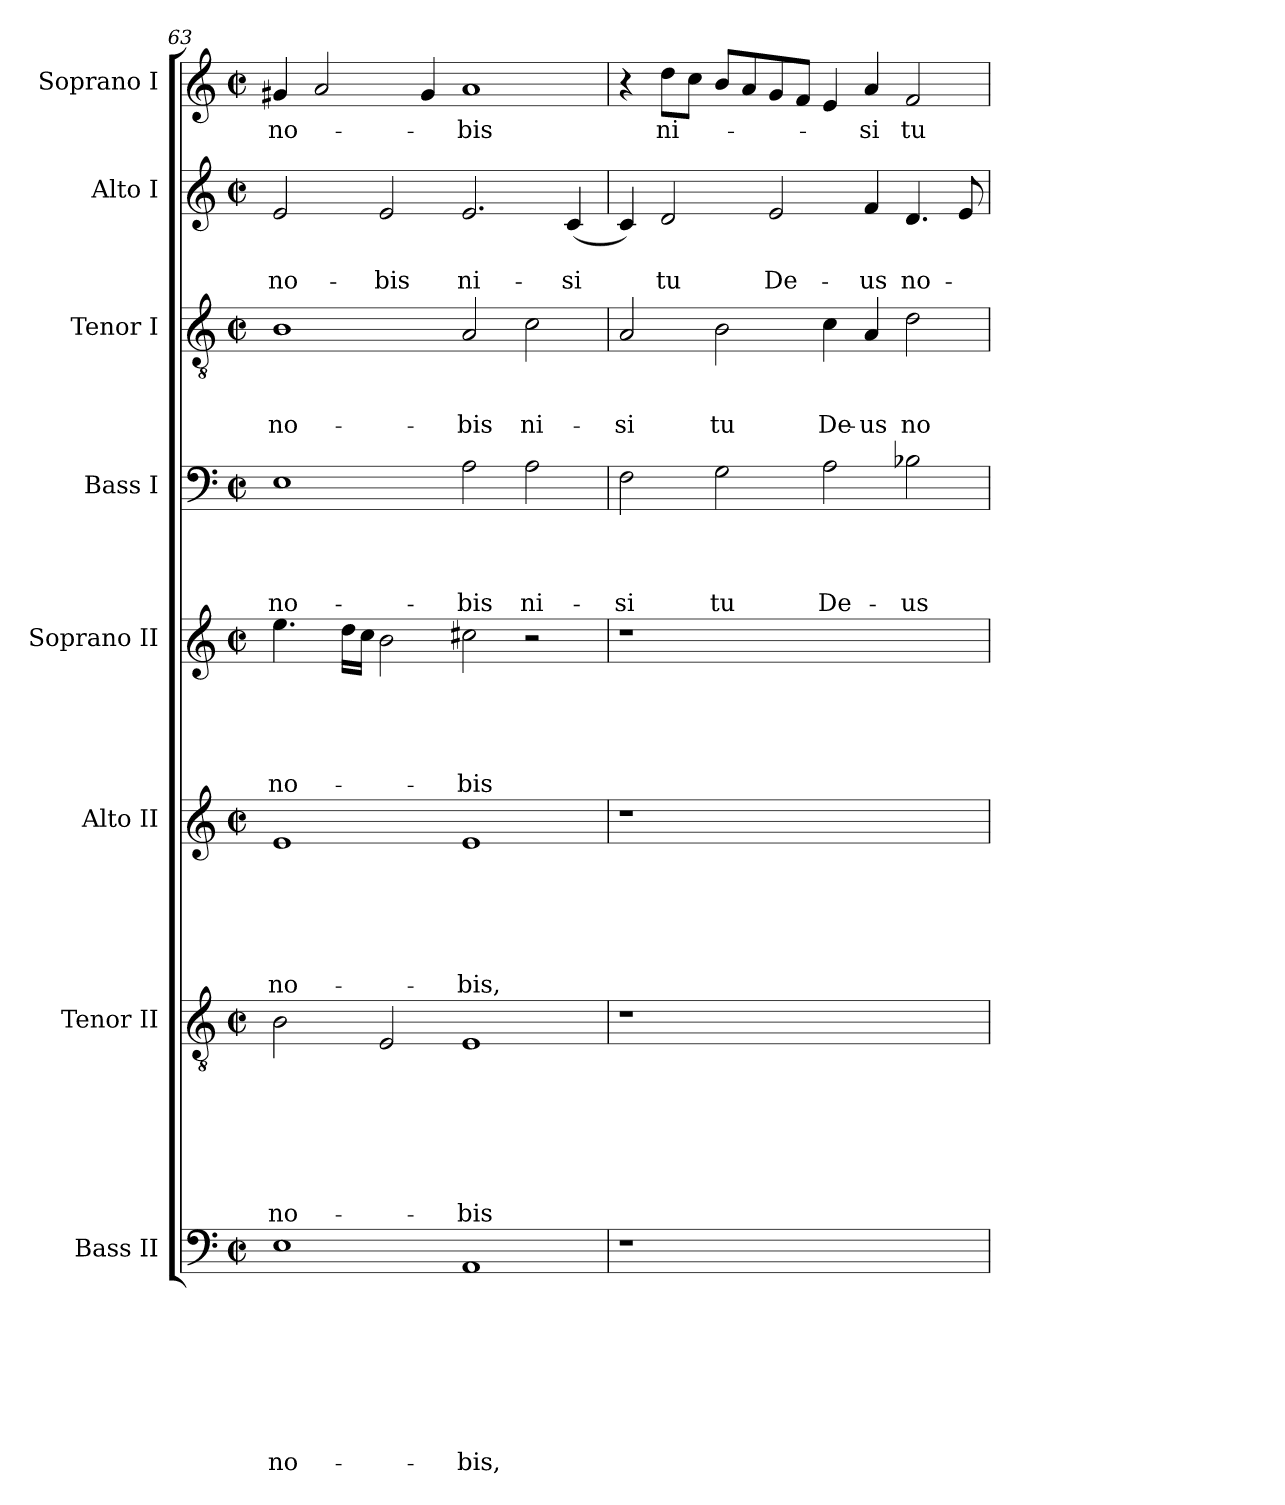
**kern	**text	**text	**text	**text	**text	**text	**text	**text	**kern	**text	**text	**text	**text	**text	**text	**text	**kern	**text	**text	**text	**text	**text	**text	**kern	**text	**text	**text	**text	**text	**kern	**text	**text	**text	**text	**kern	**text	**text	**text	**kern	**text	**text	**kern	**text
*part8	*part8	*part8	*part8	*part8	*part8	*part8	*part8	*part8	*part7	*part7	*part7	*part7	*part7	*part7	*part7	*part7	*part6	*part6	*part6	*part6	*part6	*part6	*part6	*part5	*part5	*part5	*part5	*part5	*part5	*part4	*part4	*part4	*part4	*part4	*part3	*part3	*part3	*part3	*part2	*part2	*part2	*part1	*part1
*staff8	*staff8	*staff8	*staff8	*staff8	*staff8	*staff8	*staff8	*staff8	*staff7	*staff7	*staff7	*staff7	*staff7	*staff7	*staff7	*staff7	*staff6	*staff6	*staff6	*staff6	*staff6	*staff6	*staff6	*staff5	*staff5	*staff5	*staff5	*staff5	*staff5	*staff4	*staff4	*staff4	*staff4	*staff4	*staff3	*staff3	*staff3	*staff3	*staff2	*staff2	*staff2	*staff1	*staff1
*I"Bass II	*	*	*	*	*	*	*	*	*I"Tenor II	*	*	*	*	*	*	*	*I"Alto II	*	*	*	*	*	*	*I"Soprano II	*	*	*	*	*	*I"Bass I	*	*	*	*	*I"Tenor I	*	*	*	*I"Alto I	*	*	*I"Soprano I	*
*clefF4	*	*	*	*	*	*	*	*	*clefGv2	*	*	*	*	*	*	*	*clefG2	*	*	*	*	*	*	*clefG2	*	*	*	*	*	*clefF4	*	*	*	*	*clefGv2	*	*	*	*clefG2	*	*	*clefG2	*
*k[]	*	*	*	*	*	*	*	*	*k[]	*	*	*	*	*	*	*	*k[]	*	*	*	*	*	*	*k[]	*	*	*	*	*	*k[]	*	*	*	*	*k[]	*	*	*	*k[]	*	*	*k[]	*
*C:	*	*	*	*	*	*	*	*	*C:	*	*	*	*	*	*	*	*C:	*	*	*	*	*	*	*C:	*	*	*	*	*	*C:	*	*	*	*	*C:	*	*	*	*C:	*	*	*C:	*
*M2/2	*	*	*	*	*	*	*	*	*M2/2	*	*	*	*	*	*	*	*M2/2	*	*	*	*	*	*	*M2/2	*	*	*	*	*	*M2/2	*	*	*	*	*M2/2	*	*	*	*M2/2	*	*	*M2/2	*
*met(c|)	*	*	*	*	*	*	*	*	*met(c|)	*	*	*	*	*	*	*	*met(c|)	*	*	*	*	*	*	*met(c|)	*	*	*	*	*	*met(c|)	*	*	*	*	*met(c|)	*	*	*	*met(c|)	*	*	*met(c|)	*
=63	=63	=63	=63	=63	=63	=63	=63	=63	=63	=63	=63	=63	=63	=63	=63	=63	=63	=63	=63	=63	=63	=63	=63	=63	=63	=63	=63	=63	=63	=63	=63	=63	=63	=63	=63	=63	=63	=63	=63	=63	=63	=63	=63
!	!	!	!	!	!	!	!	!LO:LY:b	!	!	!	!	!	!	!	!LO:LY:b	!	!	!	!	!	!	!LO:LY:b	!	!	!	!	!	!LO:LY:b	!	!	!	!	!LO:LY:b	!	!	!	!LO:LY:b	!	!	!LO:LY:b	!	!LO:LY:b
1E	.	.	.	.	.	.	.	no-	2B\	.	.	.	.	.	.	no-	1e	.	.	.	.	.	no-	4.ee\	.	.	.	.	no-	1E	.	.	.	no-	1B	.	.	no-	2e/	.	no-	4g#X/	no-
.	.	.	.	.	.	.	.	.	.	.	.	.	.	.	.	.	.	.	.	.	.	.	.	.	.	.	.	.	.	.	.	.	.	.	.	.	.	.	.	.	.	2a/	.
.	.	.	.	.	.	.	.	.	.	.	.	.	.	.	.	.	.	.	.	.	.	.	.	16dd\LL	.	.	.	.	.	.	.	.	.	.	.	.	.	.	.	.	.	.	.
.	.	.	.	.	.	.	.	.	.	.	.	.	.	.	.	.	.	.	.	.	.	.	.	16cc\JJ	.	.	.	.	.	.	.	.	.	.	.	.	.	.	.	.	.	.	.
!	!	!	!	!	!	!	!	!	!	!	!	!	!	!	!	!	!	!	!	!	!	!	!	!	!	!	!	!	!	!	!	!	!	!	!	!	!	!	!	!	!LO:LY:b	!	!
.	.	.	.	.	.	.	.	.	2E/	.	.	.	.	.	.	.	.	.	.	.	.	.	.	2b\	.	.	.	.	.	.	.	.	.	.	.	.	.	.	2e/	.	-bis	.	.
.	.	.	.	.	.	.	.	.	.	.	.	.	.	.	.	.	.	.	.	.	.	.	.	.	.	.	.	.	.	.	.	.	.	.	.	.	.	.	.	.	.	4g#/	.
!	!	!	!	!	!	!	!	!LO:LY:b	!	!	!	!	!	!	!	!LO:LY:b	!	!	!	!	!	!	!LO:LY:b	!	!	!	!	!	!LO:LY:b	!	!	!	!	!LO:LY:b	!	!	!	!LO:LY:b	!	!	!LO:LY:b	!	!LO:LY:b
1AA	.	.	.	.	.	.	.	-bis,	1E	.	.	.	.	.	.	-bis	1e	.	.	.	.	.	-bis,	2cc#X\	.	.	.	.	-bis	2A\	.	.	.	-bis	2A/	.	.	-bis	2.e/	.	ni-	1a	-bis
!	!	!	!	!	!	!	!	!	!	!	!	!	!	!	!	!	!	!	!	!	!	!	!	!	!	!	!	!	!	!	!	!	!	!LO:LY:b	!	!	!	!LO:LY:b	!	!	!	!	!
.	.	.	.	.	.	.	.	.	.	.	.	.	.	.	.	.	.	.	.	.	.	.	.	2r	.	.	.	.	.	2A\	.	.	.	ni-	2c\	.	.	ni-	.	.	.	.	.
!	!	!	!	!	!	!	!	!	!	!	!	!	!	!	!	!	!	!	!	!	!	!	!	!	!	!	!	!	!	!	!	!	!	!	!	!	!	!	!	!	!LO:LY:b	!	!
.	.	.	.	.	.	.	.	.	.	.	.	.	.	.	.	.	.	.	.	.	.	.	.	.	.	.	.	.	.	.	.	.	.	.	.	.	.	.	(<4c/	.	-si	.	.
!!LO:PB:g=z
=64	=64	=64	=64	=64	=64	=64	=64	=64	=64	=64	=64	=64	=64	=64	=64	=64	=64	=64	=64	=64	=64	=64	=64	=64	=64	=64	=64	=64	=64	=64	=64	=64	=64	=64	=64	=64	=64	=64	=64	=64	=64	=64	=64
!	!	!	!	!	!	!	!	!	!	!	!	!	!	!	!	!	!	!	!	!	!	!	!	!	!	!	!	!	!	!	!	!	!	!LO:LY:b	!	!	!	!LO:LY:b	!	!	!	!	!
1r	.	.	.	.	.	.	.	.	1r	.	.	.	.	.	.	.	1r	.	.	.	.	.	.	1r	.	.	.	.	.	2F\	.	.	.	-si	2A/	.	.	-si	4c/)	.	.	4r	.
!	!	!	!	!	!	!	!	!	!	!	!	!	!	!	!	!	!	!	!	!	!	!	!	!	!	!	!	!	!	!	!	!	!	!	!	!	!	!	!	!	!LO:LY:b	!	!LO:LY:b
.	.	.	.	.	.	.	.	.	.	.	.	.	.	.	.	.	.	.	.	.	.	.	.	.	.	.	.	.	.	.	.	.	.	.	.	.	.	.	2d/	.	tu	8dd\L	ni-
.	.	.	.	.	.	.	.	.	.	.	.	.	.	.	.	.	.	.	.	.	.	.	.	.	.	.	.	.	.	.	.	.	.	.	.	.	.	.	.	.	.	8cc\J	.
!	!	!	!	!	!	!	!	!	!	!	!	!	!	!	!	!	!	!	!	!	!	!	!	!	!	!	!	!	!	!	!	!	!	!LO:LY:b	!	!	!	!LO:LY:b	!	!	!	!	!
.	.	.	.	.	.	.	.	.	.	.	.	.	.	.	.	.	.	.	.	.	.	.	.	.	.	.	.	.	.	2G\	.	.	.	tu	2B\	.	.	tu	.	.	.	8b/L	.
.	.	.	.	.	.	.	.	.	.	.	.	.	.	.	.	.	.	.	.	.	.	.	.	.	.	.	.	.	.	.	.	.	.	.	.	.	.	.	.	.	.	8a/	.
!	!	!	!	!	!	!	!	!	!	!	!	!	!	!	!	!	!	!	!	!	!	!	!	!	!	!	!	!	!	!	!	!	!	!	!	!	!	!	!	!	!LO:LY:b	!	!
.	.	.	.	.	.	.	.	.	.	.	.	.	.	.	.	.	.	.	.	.	.	.	.	.	.	.	.	.	.	.	.	.	.	.	.	.	.	.	2e/	.	De-	8g/	.
.	.	.	.	.	.	.	.	.	.	.	.	.	.	.	.	.	.	.	.	.	.	.	.	.	.	.	.	.	.	.	.	.	.	.	.	.	.	.	.	.	.	8f/J	.
!	!	!	!	!	!	!	!	!	!	!	!	!	!	!	!	!	!	!	!	!	!	!	!	!	!	!	!	!	!	!	!	!	!	!LO:LY:b	!	!	!	!LO:LY:b	!	!	!	!	!
1ryy	.	.	.	.	.	.	.	.	1ryy	.	.	.	.	.	.	.	1ryy	.	.	.	.	.	.	1ryy	.	.	.	.	.	2A\	.	.	.	De-	4c\	.	.	De-	.	.	.	4e/	.
!	!	!	!	!	!	!	!	!	!	!	!	!	!	!	!	!	!	!	!	!	!	!	!	!	!	!	!	!	!	!	!	!	!	!	!	!	!	!LO:LY:b	!	!	!LO:LY:b	!	!LO:LY:b
.	.	.	.	.	.	.	.	.	.	.	.	.	.	.	.	.	.	.	.	.	.	.	.	.	.	.	.	.	.	.	.	.	.	.	4A/	.	.	-us	4f/	.	-us	4a/	-si
!	!	!	!	!	!	!	!	!	!	!	!	!	!	!	!	!	!	!	!	!	!	!	!	!	!	!	!	!	!	!	!	!	!	!LO:LY:b	!	!	!	!LO:LY:b	!	!	!LO:LY:b	!	!LO:LY:b
.	.	.	.	.	.	.	.	.	.	.	.	.	.	.	.	.	.	.	.	.	.	.	.	.	.	.	.	.	.	2B-X\	.	.	.	-us	2d\	.	.	no-	4.d/	.	no-	2f/	tu
.	.	.	.	.	.	.	.	.	.	.	.	.	.	.	.	.	.	.	.	.	.	.	.	.	.	.	.	.	.	.	.	.	.	.	.	.	.	.	8e/	.	.	.	.
=	=	=	=	=	=	=	=	=	=	=	=	=	=	=	=	=	=	=	=	=	=	=	=	=	=	=	=	=	=	=	=	=	=	=	=	=	=	=	=	=	=	=	=
*-	*-	*-	*-	*-	*-	*-	*-	*-	*-	*-	*-	*-	*-	*-	*-	*-	*-	*-	*-	*-	*-	*-	*-	*-	*-	*-	*-	*-	*-	*-	*-	*-	*-	*-	*-	*-	*-	*-	*-	*-	*-	*-	*-
